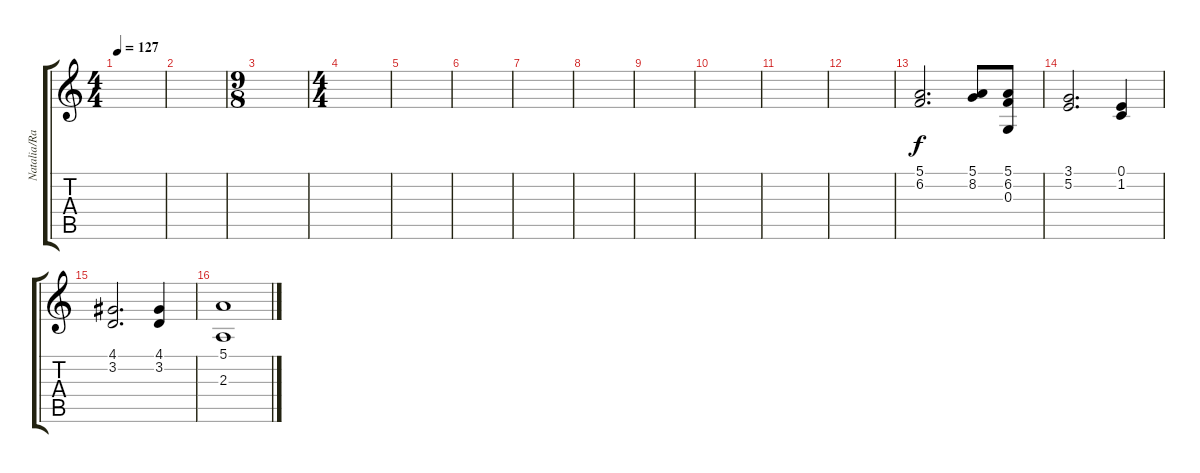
\track ("Natalia/Rachel - Vocals" "Natalia/Ra") {instrument pad4choir}
\staff {score tabs}
\tuning (E4 B3 G3 D3 A2 E2) {hide}
\ts (4 4)
\tempo 127
\clef g2
\ks c
|
|
\ts (9 8)
|
\ts (4 4)
|
|
|
|
|
|
|
|
|
(5.1 6.2).2{d} (5.1 8.2).8 (5.1 6.2 0.3).8 |
(3.1 5.2).2{d} (0.1 1.2).4 |
(4.1 3.2).2{d} (4.1 3.2).4 |
(5.1 2.3).1
